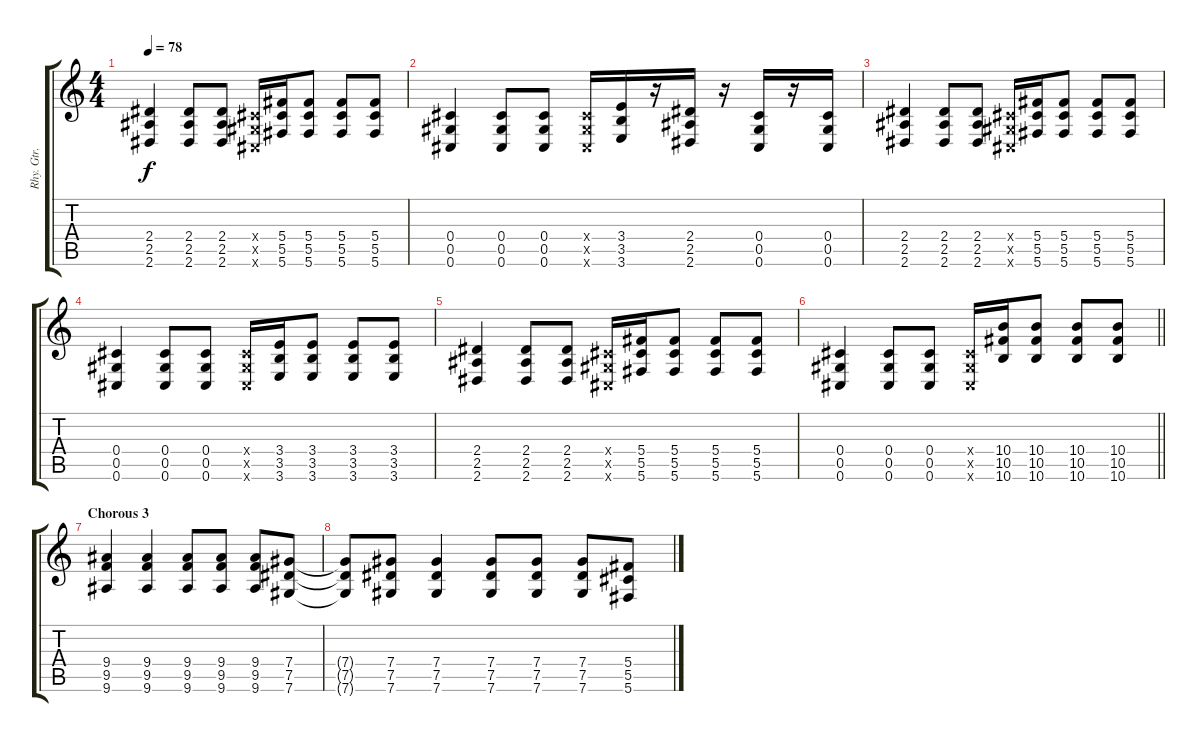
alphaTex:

\track ("Rhy. Gtr. 1" "Rhy. Gtr. ") {instrument distortionguitar}
\staff {score tabs}
\tuning (Eb4 Bb3 Gb3 Db3 Ab2 Db2) {hide}
\ts (4 4)
\tempo 78
\clef g2
\ks c
(2.4 2.5 2.6).4{dy f} (2.4 2.5 2.6).8 (2.4 2.5 2.6).8 (0.4{x} 0.5{x} 0.6{x}).16 (5.4 5.5 5.6).16 (5.4 5.5 5.6).8 (5.4 5.5 5.6).8 (5.4 5.5 5.6).8 |
(0.4 0.5 0.6).4 (0.4 0.5 0.6).8 (0.4 0.5 0.6).8 (0.4{x} 0.5{x} 0.6{x}).16 (3.4 3.5 3.6).16 r.16 (2.4 2.5 2.6).16 r.16 (0.4 0.5 0.6).16 r.16 (0.4 0.5 0.6).16 |
(2.4 2.5 2.6).4 (2.4 2.5 2.6).8 (2.4 2.5 2.6).8 (0.4{x} 0.5{x} 0.6{x}).16 (5.4 5.5 5.6).16 (5.4 5.5 5.6).8 (5.4 5.5 5.6).8 (5.4 5.5 5.6).8 |
(0.4 0.5 0.6).4 (0.4 0.5 0.6).8 (0.4 0.5 0.6).8 (0.4{x} 0.5{x} 0.6{x}).16 (3.4 3.5 3.6).16 (3.4 3.5 3.6).8 (3.4 3.5 3.6).8 (3.4 3.5 3.6).8 |
(2.4 2.5 2.6).4 (2.4 2.5 2.6).8 (2.4 2.5 2.6).8 (0.4{x} 0.5{x} 0.6{x}).16 (5.4 5.5 5.6).16 (5.4 5.5 5.6).8 (5.4 5.5 5.6).8 (5.4 5.5 5.6).8 |
\barLineRight lightlight
(0.4 0.5 0.6).4 (0.4 0.5 0.6).8 (0.4 0.5 0.6).8 (0.4{x} 0.5{x} 0.6{x}).16 (10.4 10.5 10.6).16 (10.4 10.5 10.6).8 (10.4 10.5 10.6).8 (10.4 10.5 10.6).8 |
\section ("" "Chorous 3")
(9.4 9.5 9.6).4 (9.4 9.5 9.6).4 (9.4 9.5 9.6).8 (9.4 9.5 9.6).8 (9.4 9.5 9.6).8 (7.4 7.5 7.6).8 |
(7.4{t} 7.5{t} 7.6{t}).8 (7.4 7.5 7.6).8 (7.4 7.5 7.6).4 (7.4 7.5 7.6).8 (7.4 7.5 7.6).8 (7.4 7.5 7.6).8 (5.4 5.5 5.6).8
